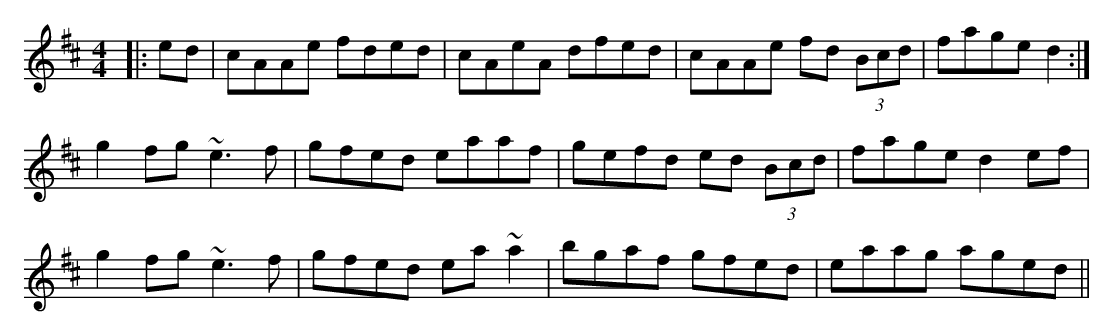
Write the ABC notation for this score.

X:1
M:4/4
K:Amix
|:ed|cAAe fded|cAeA dfed|cAAe fd (3Bcd|fage d2:|
g2fg ~e3f|gfed eaaf|gefd ed (3Bcd|fage d2ef|
g2fg ~e3f|gfed ea~a2|bgaf gfed|eaag aged||
